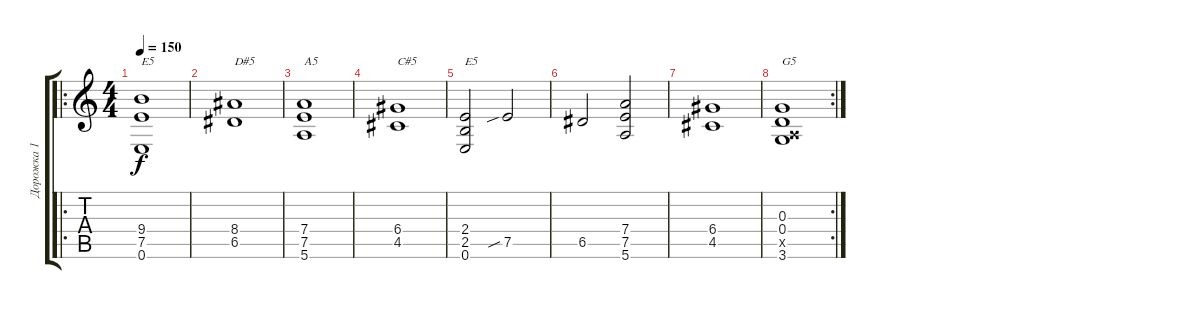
\track ("Дорожка 1" "Дорожка 1") {instrument distortionguitar}
\staff {score tabs}
\tuning (E4 B3 G3 D3 A2 E2) {hide}
\ro
\ts (4 4)
\tempo 150
\clef g2
\ks c
(9.4 7.5 0.6).1{txt "E5" dy f instrument distortionguitar} |
(8.4 6.5).1{txt "D#5"} |
(7.4 7.5 5.6).1{txt "A5"} |
(6.4 4.5).1{txt "C#5"} |
(2.4 2.5 0.6).2{txt "E5"} 7.5{sib}.2 |
6.5.2 (7.4 7.5 5.6).2 |
(6.4 4.5).1 |
\rc 2
(0.3 0.4 0.5{x} 3.6).1{txt "G5"}
